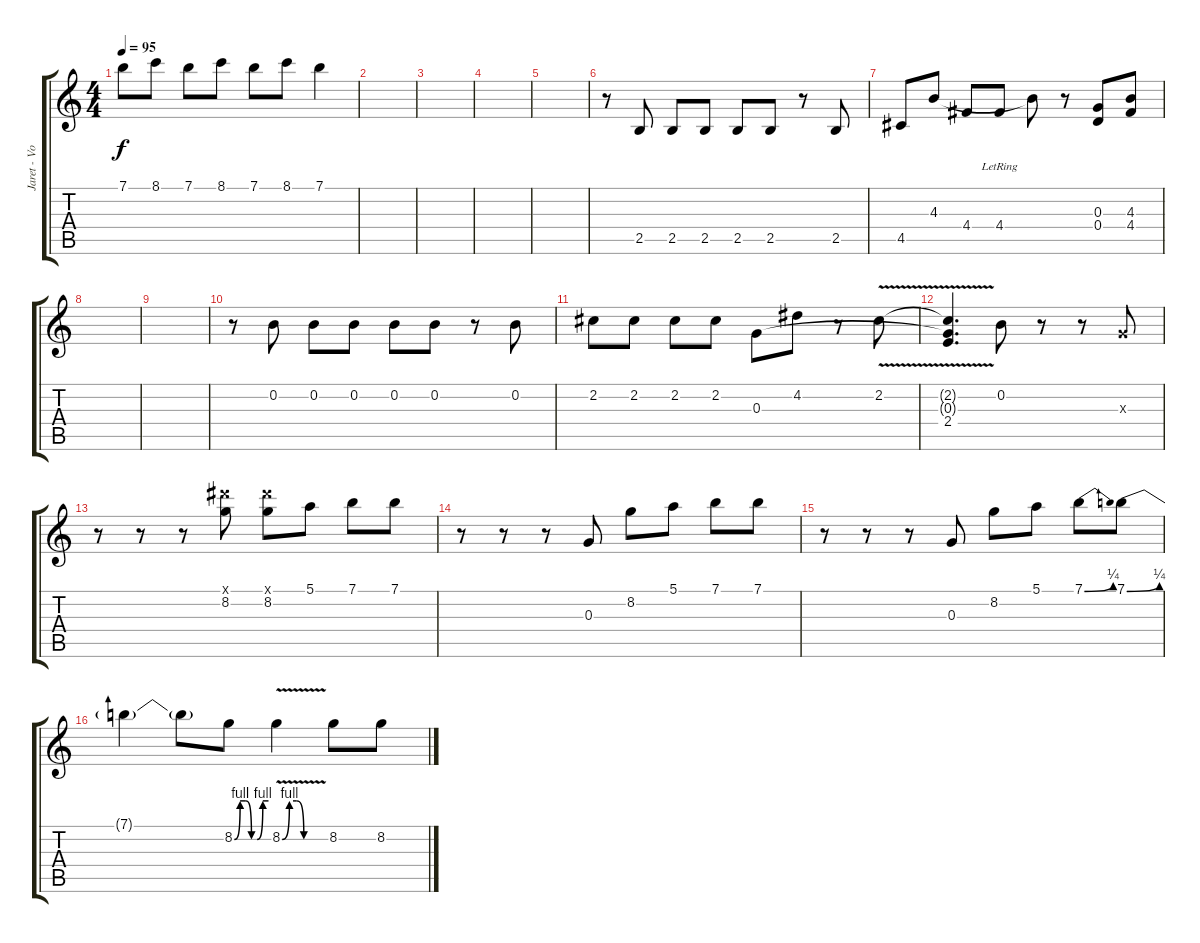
\track ("Jaret - Vocal" "Jaret - Vo") {instrument acousticguitarnylon}
\staff {score tabs}
\tuning (E4 B3 G3 D3 A2 E2) {hide}
\ts (4 4)
\tempo 95
\clef g2
\ks c
7.1.8{dy f} 8.1.8 7.1.8 8.1.8 7.1.8 8.1.8 7.1.4 |
|
|
|
|
r.8 2.5.8 2.5.8 2.5.8 2.5.8 2.5.8 r.8 2.5.8 |
4.5.8 4.3.8 4.4.8 4.4{lr}.8 4.3{t}.8 r.8 (0.3 0.4).8 (4.3 4.4).8 |
|
|
r.8 0.2.8 0.2.8 0.2.8 0.2.8 0.2.8 r.8 0.2.8 |
2.2.8 2.2.8 2.2.8 2.2.8 0.3.8 4.2.8 r.8 2.2{v}.8 |
(2.2{t} 0.3{t} 2.4).4{d} 0.2.8 r.8 r.8 0.3{x}.8 |
r.8 r.8 r.8 (11.1{x} 8.2).8 (11.1{x} 8.2).8 5.1.8 7.1.8 7.1.8 |
r.8 r.8 r.8 0.3.8 8.2.8 5.1.8 7.1.8 7.1.8 |
r.8 r.8 r.8 0.3.8 8.2.8 5.1.8 7.1{be (bend 0 0 60 1)}.8 7.1{be (bend 0 0 60 1)}.8 |
7.1{t}.4 7.1{t}.8 8.2{be (custom 0 0 10 4 20 4 30 0 40 0 50 4 60 4)}.8 8.2{be (custom 0 0 10 4 20 4 30 0 60 0) v}.4 8.2.8 8.2.8
